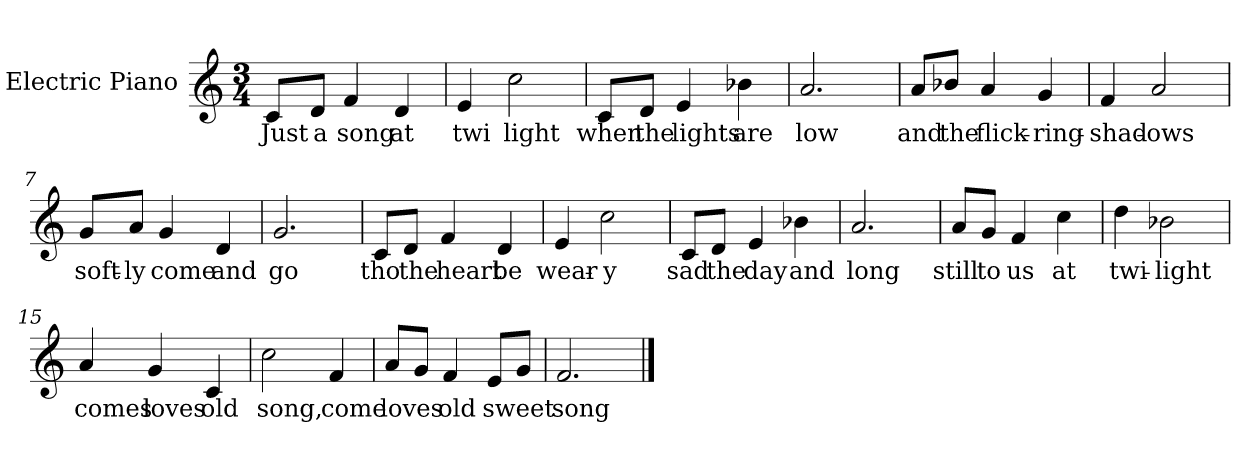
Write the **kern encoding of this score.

**kern	**text
*part1	*part1
*staff1	*staff1
*I"Electric Piano	*
*I'E.Pno	*
*clefG2	*
*k[]	*
*C:	*
*M3/4	*
=1	=1
8c/L	Just
8d/J	a
4f/	song
4d/	at
=2	=2
4e/	twi
2cc\	light
=3	=3
8c/L	when
8d/J	the
4e/	lights
4b-X\	are
=4	=4
2.a/	low
=5	=5
8a/L	and
8b-X/J	the
4a/	flick-
4g/	-ring-
!!LO:LB:g=z
=6	=6
4f/	shad-
2a/	-ows
=7	=7
8g/L	soft-
8a/J	-ly
4g/	come
4d/	and
=8	=8
2.g/	go
=9	=9
8c/L	tho
8d/J	the
4f/	heart
4d/	be
=10	=10
4e/	wear-
2cc\	-y
=11	=11
8c/L	sad
8d/J	the
4e/	day
4b-X\	and
!!LO:LB:g=z
=12	=12
2.a/	long
=13	=13
8a/L	still
8g/J	to
4f/	us
4cc\	at
=14	=14
4dd\	twi-
2b-X\	-light
=15	=15
4a/	comes
4g/	loves
4c/	old
=16	=16
2cc\	song,
4f/	come
!!LO:LB:g=z
=17	=17
8a/L	loves
8g/J	.
4f/	old
8e/L	sweet
8g/J	.
=18	=18
2.f/	song
==	==
*-	*-
